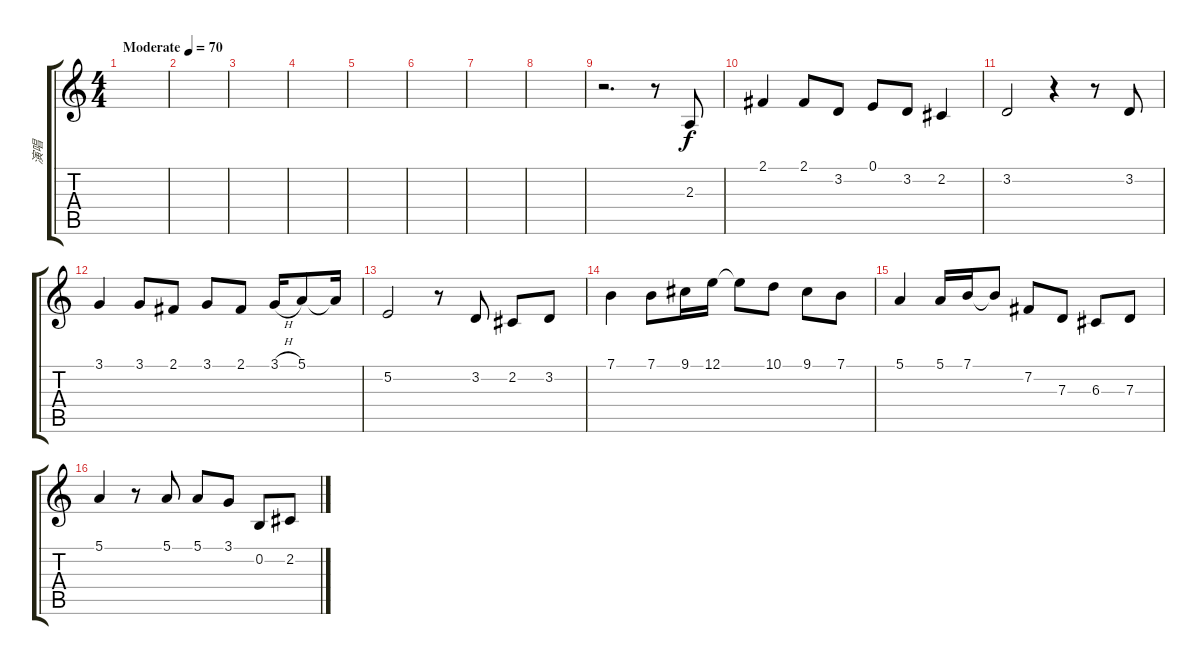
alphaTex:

\track ("演唱" "演唱") {instrument stringensemble1}
\staff {score tabs}
\tuning (E4 B3 G3 D3 A2 E2) {hide}
\ts (4 4)
\tempo (70 "Moderate")
\clef g2
\ks c
|
|
|
|
|
|
|
|
r.2{d} r.8 2.3.8 |
2.1.4 2.1.8 3.2.8 0.1.8{txt ""} 3.2.8 2.2.4 |
3.2.2 r.4 r.8 3.2.8 |
3.1.4 3.1.8 2.1.8 3.1.8 2.1.8 3.1{h}.16 5.1.8 5.1{t}.16 |
5.2.2 r.8 3.2.8 2.2.8 3.2.8 |
7.1.4 7.1.8 9.1.16 12.1.16 12.1{t}.8 10.1.8 9.1.8 7.1.8 |
5.1.4 5.1.16 7.1.16 7.1{t}.8 7.2.8 7.3.8 6.3.8 7.3.8 |
5.1.4 r.8 5.1.8 5.1.8 3.1.8 0.2.8 2.2.8
